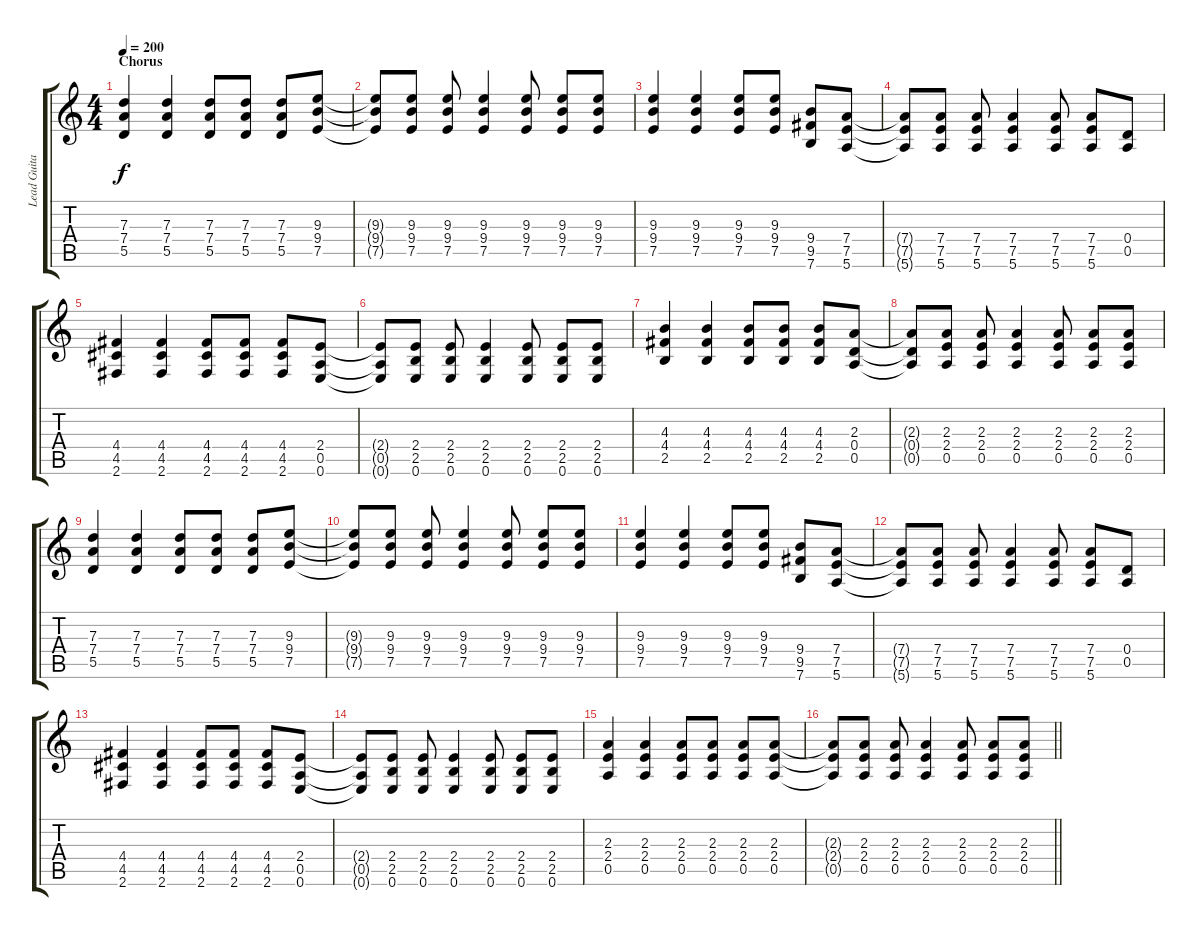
\track ("Lead Guitar" "Lead Guita") {instrument distortionguitar}
\staff {score tabs}
\tuning (E4 B3 G3 D3 A2 E2) {hide}
\ts (4 4)
\section ("" "Chorus")
\tempo 200
\clef g2
\ks c
(7.3 7.4 5.5).4{dy f} (7.3 7.4 5.5).4 (7.3 7.4 5.5).8 (7.3 7.4 5.5).8 (7.3 7.4 5.5).8 (9.3 9.4 7.5).8 |
(9.3{t} 9.4{t} 7.5{t}).8 (9.3 9.4 7.5).8 (9.3 9.4 7.5).8 (9.3 9.4 7.5).4 (9.3 9.4 7.5).8 (9.3 9.4 7.5).8 (9.3 9.4 7.5).8 |
(9.3 9.4 7.5).4 (9.3 9.4 7.5).4 (9.3 9.4 7.5).8 (9.3 9.4 7.5).8 (9.4 9.5 7.6).8 (7.4 7.5 5.6).8 |
(7.4{t} 7.5{t} 5.6{t}).8 (7.4 7.5 5.6).8 (7.4 7.5 5.6).8 (7.4 7.5 5.6).4 (7.4 7.5 5.6).8 (7.4 7.5 5.6).8 (0.4 0.5).8 |
(4.4 4.5 2.6).4 (4.4 4.5 2.6).4 (4.4 4.5 2.6).8 (4.4 4.5 2.6).8 (4.4 4.5 2.6).8 (2.4 0.5 0.6).8 |
(2.4{t} 0.5{t} 0.6{t}).8 (2.4 2.5 0.6).8 (2.4 2.5 0.6).8 (2.4 2.5 0.6).4 (2.4 2.5 0.6).8 (2.4 2.5 0.6).8 (2.4 2.5 0.6).8 |
(4.3 4.4 2.5).4 (4.3 4.4 2.5).4 (4.3 4.4 2.5).8 (4.3 4.4 2.5).8 (4.3 4.4 2.5).8 (2.3 0.4 0.5).8 |
(2.3{t} 0.4{t} 0.5{t}).8 (2.3 2.4 0.5).8 (2.3 2.4 0.5).8 (2.3 2.4 0.5).4 (2.3 2.4 0.5).8 (2.3 2.4 0.5).8 (2.3 2.4 0.5).8 |
(7.3 7.4 5.5).4 (7.3 7.4 5.5).4 (7.3 7.4 5.5).8 (7.3 7.4 5.5).8 (7.3 7.4 5.5).8 (9.3 9.4 7.5).8 |
(9.3{t} 9.4{t} 7.5{t}).8 (9.3 9.4 7.5).8 (9.3 9.4 7.5).8 (9.3 9.4 7.5).4 (9.3 9.4 7.5).8 (9.3 9.4 7.5).8 (9.3 9.4 7.5).8 |
(9.3 9.4 7.5).4 (9.3 9.4 7.5).4 (9.3 9.4 7.5).8 (9.3 9.4 7.5).8 (9.4 9.5 7.6).8 (7.4 7.5 5.6).8 |
(7.4{t} 7.5{t} 5.6{t}).8 (7.4 7.5 5.6).8 (7.4 7.5 5.6).8 (7.4 7.5 5.6).4 (7.4 7.5 5.6).8 (7.4 7.5 5.6).8 (0.4 0.5).8 |
(4.4 4.5 2.6).4 (4.4 4.5 2.6).4 (4.4 4.5 2.6).8 (4.4 4.5 2.6).8 (4.4 4.5 2.6).8 (2.4 0.5 0.6).8 |
(2.4{t} 0.5{t} 0.6{t}).8 (2.4 2.5 0.6).8 (2.4 2.5 0.6).8 (2.4 2.5 0.6).4 (2.4 2.5 0.6).8 (2.4 2.5 0.6).8 (2.4 2.5 0.6).8 |
(2.3 2.4 0.5).4 (2.3 2.4 0.5).4 (2.3 2.4 0.5).8 (2.3 2.4 0.5).8 (2.3 2.4 0.5).8 (2.3 2.4 0.5).8 |
\barLineRight lightlight
(2.3{t} 2.4{t} 0.5{t}).8 (2.3 2.4 0.5).8 (2.3 2.4 0.5).8 (2.3 2.4 0.5).4 (2.3 2.4 0.5).8 (2.3 2.4 0.5).8 (2.3 2.4 0.5).8
